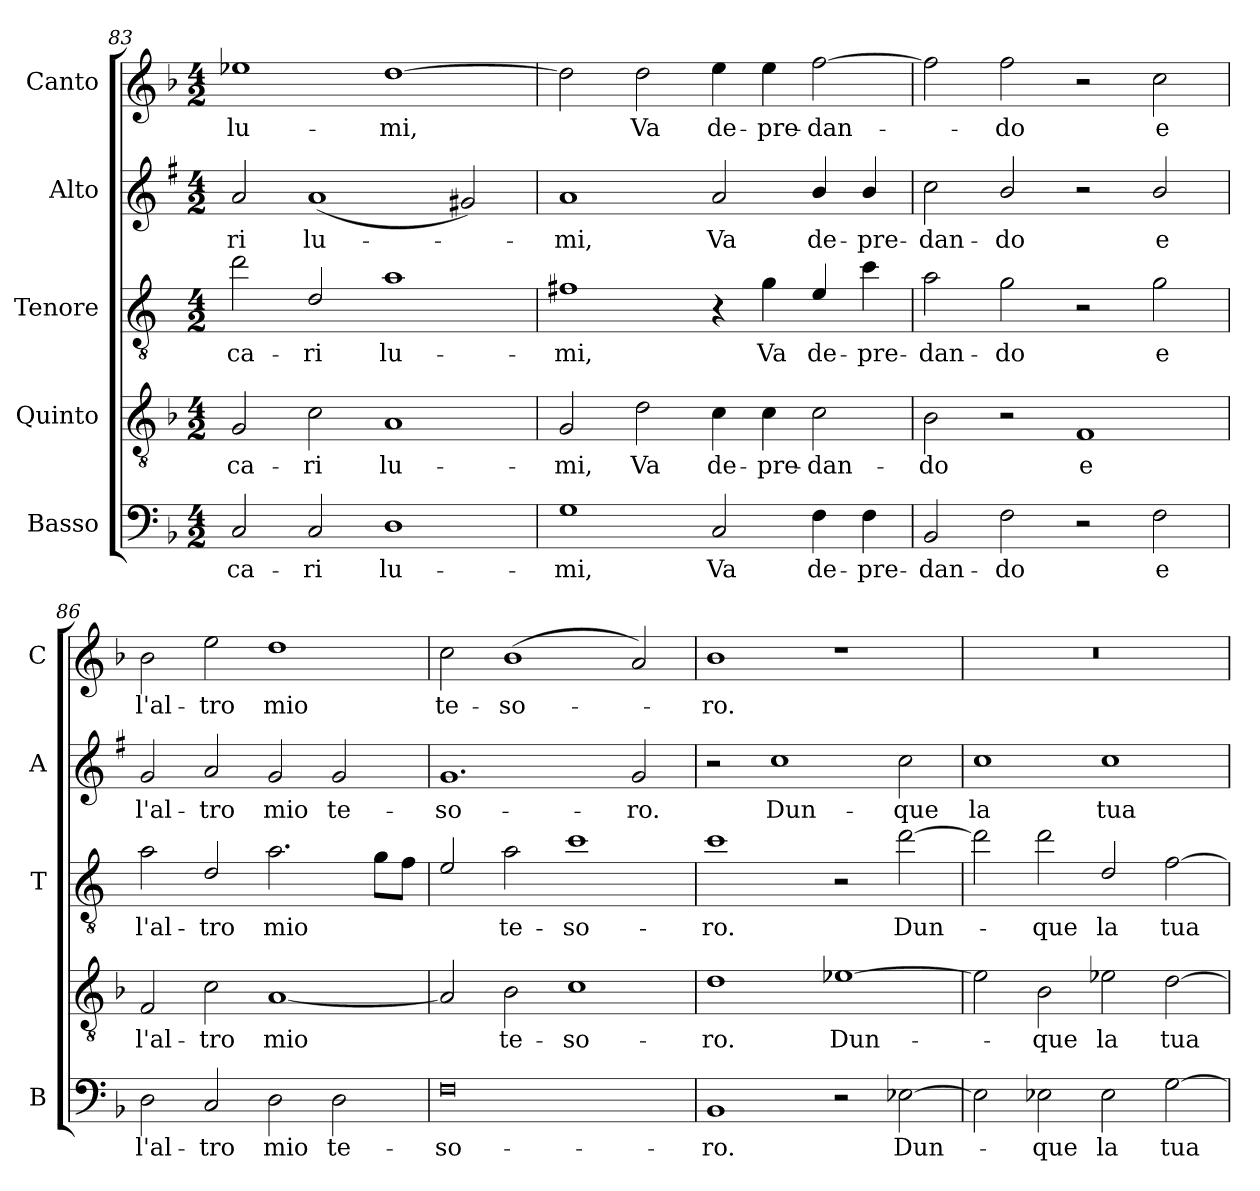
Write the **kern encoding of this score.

**kern	**text	**kern	**text	**kern	**text	**kern	**text	**kern	**text
*part5	*part5	*part4	*part4	*part3	*part3	*part2	*part2	*part1	*part1
*staff5	*staff5	*staff4	*staff4	*staff3	*staff3	*staff2	*staff2	*staff1	*staff1
*I"Basso	*	*I"Quinto	*	*I"Tenore	*	*I"Alto	*	*I"Canto	*
*I'B	*	*	*	*I'T	*	*I'A	*	*I'C	*
*clefF4	*	*clefGv2	*	*clefGv2	*	*clefG2	*	*clefG2	*
*	*	*	*	*ITrd4c7	*	*ITrd1c2	*	*	*
*k[b-]	*	*k[b-]	*	*k[b-]	*	*k[b-]	*	*k[b-]	*
*F:	*	*F:	*	*F:	*	*F:	*	*F:	*
*M4/2	*	*M4/2	*	*M4/2	*	*M4/2	*	*M4/2	*
=83	=83	=83	=83	=83	=83	=83	=83	=83	=83
!	!LO:LY:b	!	!LO:LY:b	!	!LO:LY:b	!	!LO:LY:b	!	!LO:LY:b
2C/	ca-	2G/	ca-	2g\	ca-	2g/	-ri	1ee-X	lu-
!	!LO:LY:b	!	!LO:LY:b	!	!LO:LY:b	!	!LO:LY:b	!	!
2C/	-ri	2c\	-ri	2G/	-ri	(<1g	lu-	.	.
!	!LO:LY:b	!	!LO:LY:b	!	!LO:LY:b	!	!	!	!LO:LY:b
1D	lu-	1A	lu-	1d	lu-	.	.	[1dd	-mi,
.	.	.	.	.	.	2f#X/)	.	.	.
=84	=84	=84	=84	=84	=84	=84	=84	=84	=84
!	!LO:LY:b	!	!LO:LY:b	!	!LO:LY:b	!	!LO:LY:b	!	!
1G	-mi,	2G/	-mi,	1Bn	-mi,	1g	-mi,	2dd\]	.
!	!	!	!LO:LY:b	!	!	!	!	!	!LO:LY:b
.	.	2d\	Va	.	.	.	.	2dd\	Va
!	!LO:LY:b	!	!LO:LY:b	!	!	!	!LO:LY:b	!	!LO:LY:b
2C/	Va	4c\	de-	4r	.	2g/	Va	4ee\	de-
!	!	!	!LO:LY:b	!	!LO:LY:b	!	!	!	!LO:LY:b
.	.	4c\	-pre-	4c\	Va	.	.	4ee\	-pre-
!	!LO:LY:b	!	!LO:LY:b	!	!LO:LY:b	!	!LO:LY:b	!	!LO:LY:b
4F\	de-	2c\	-dan-	4A/	de-	4a/	de-	[2ff\	-dan-
!	!LO:LY:b	!	!	!	!LO:LY:b	!	!LO:LY:b	!	!
4F\	-pre-	.	.	4f\	-pre-	4a/	-pre-	.	.
!!LO:LB:g=z
=85	=85	=85	=85	=85	=85	=85	=85	=85	=85
!	!LO:LY:b	!	!LO:LY:b	!	!LO:LY:b	!	!LO:LY:b	!	!
2BB-/	-dan-	2B-\	-do	2d\	-dan-	2b-\	-dan-	2ff\]	.
!	!LO:LY:b	!	!	!	!LO:LY:b	!	!LO:LY:b	!	!LO:LY:b
2F\	-do	2r	.	2c\	-do	2a/	-do	2ff\	-do
!	!	!	!LO:LY:b	!	!	!	!	!	!
2r	.	1F	e	2r	.	2r	.	2r	.
!	!LO:LY:b	!	!	!	!LO:LY:b	!	!LO:LY:b	!	!LO:LY:b
2F\	e	.	.	2c\	e	2a/	e	2cc\	e
=86	=86	=86	=86	=86	=86	=86	=86	=86	=86
!	!LO:LY:b	!	!LO:LY:b	!	!LO:LY:b	!	!LO:LY:b	!	!LO:LY:b
2D\	l'al-	2F/	l'al-	2d\	l'al-	2f/	l'al-	2b-\	l'al-
!	!LO:LY:b	!	!LO:LY:b	!	!LO:LY:b	!	!LO:LY:b	!	!LO:LY:b
2C/	-tro	2c\	-tro	2G/	-tro	2g/	-tro	2ee\	-tro
!	!LO:LY:b	!	!LO:LY:b	!	!LO:LY:b	!	!LO:LY:b	!	!LO:LY:b
2D\	mio	[1A	mio	2.d\	mio	2f/	mio	1dd	mio
!	!LO:LY:b	!	!	!	!	!	!LO:LY:b	!	!
2D\	te-	.	.	.	.	2f/	te-	.	.
.	.	.	.	8c\L	.	.	.	.	.
.	.	.	.	8B-\J	.	.	.	.	.
=87	=87	=87	=87	=87	=87	=87	=87	=87	=87
!	!LO:LY:b	!	!	!	!	!	!LO:LY:b	!	!LO:LY:b
0F	-so-	2A/]	.	2A/	.	1.f	-so-	2cc\	te-
!	!	!	!LO:LY:b	!	!LO:LY:b	!	!	!	!LO:LY:b
.	.	2B-\	te-	2d\	te-	.	.	(>1b-	-so-
!	!	!	!LO:LY:b	!	!LO:LY:b	!	!	!	!
.	.	1c	-so-	1f	-so-	.	.	.	.
!	!	!	!	!	!	!	!LO:LY:b	!	!
.	.	.	.	.	.	2f/	-ro.	2a/)	.
=88	=88	=88	=88	=88	=88	=88	=88	=88	=88
!	!LO:LY:b	!	!LO:LY:b	!	!LO:LY:b	!	!	!	!LO:LY:b
1BB-	-ro.	1d	-ro.	1f	-ro.	2r	.	1b-	-ro.
!	!	!	!	!	!	!	!LO:LY:b	!	!
.	.	.	.	.	.	1b-	Dun-	.	.
!	!	!	!LO:LY:b	!	!	!	!	!	!
2r	.	[1e-X	Dun-	2r	.	.	.	1r	.
!	!LO:LY:b	!	!	!	!LO:LY:b	!	!LO:LY:b	!	!
[2E-X\	Dun-	.	.	[2g\	Dun-	2b-\	-que	.	.
!!LO:LB:g=z
=89	=89	=89	=89	=89	=89	=89	=89	=89	=89
!	!	!	!	!	!	!	!LO:LY:b	!	!
2E-\]	.	2e-\]	.	2g\]	.	1b-	la	0r	.
!	!LO:LY:b	!	!LO:LY:b	!	!LO:LY:b	!	!	!	!
2E-X\	-que	2B-\	-que	2g\	-que	.	.	.	.
!	!LO:LY:b	!	!LO:LY:b	!	!LO:LY:b	!	!LO:LY:b	!	!
2E-\	la	2e-X\	la	2G/	la	1b-	tua	.	.
!	!LO:LY:b	!	!LO:LY:b	!	!LO:LY:b	!	!	!	!
[2G\	tua	[2d\	tua	[2B-\	tua	.	.	.	.
=	=	=	=	=	=	=	=	=	=
*-	*-	*-	*-	*-	*-	*-	*-	*-	*-
